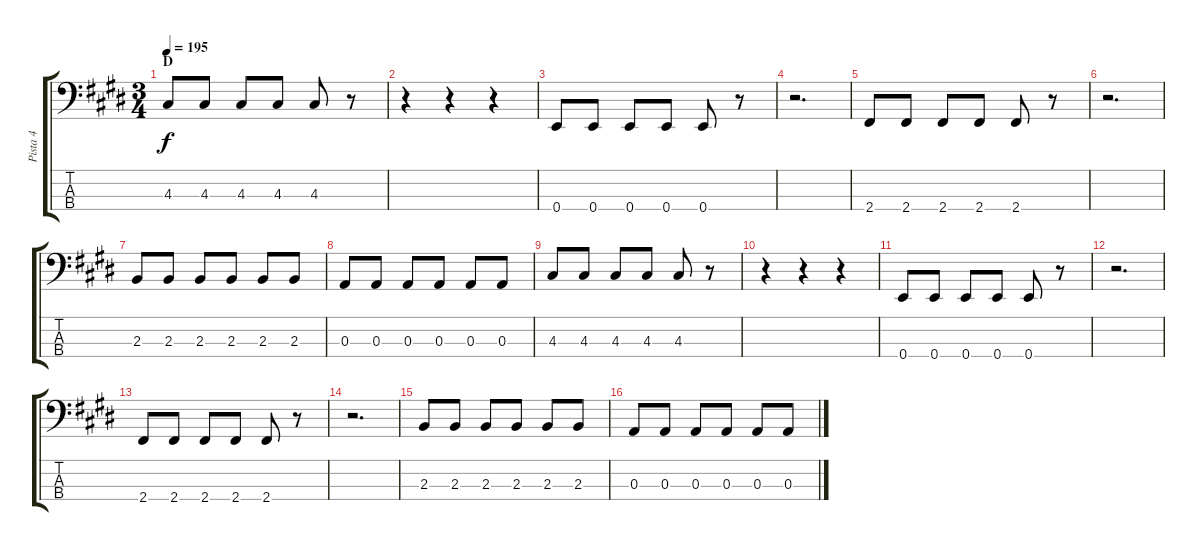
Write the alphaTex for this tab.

\track ("Pista 4" "Pista 4") {instrument electricbasspick}
\staff {score tabs}
\tuning (G2 D2 A1 E1) {hide}
\ts (3 4)
\section ("" "D")
\tempo 195
\clef f4
\ks e
4.3.8{dy f} 4.3.8 4.3.8 4.3.8 4.3.8 r.8 |
r.4 r.4 r.4 |
0.4.8 0.4.8 0.4.8 0.4.8 0.4.8 r.8 |
r.2{d} |
2.4.8 2.4.8 2.4.8 2.4.8 2.4.8 r.8 |
r.2{d} |
2.3.8 2.3.8 2.3.8 2.3.8 2.3.8 2.3.8 |
0.3.8 0.3.8 0.3.8 0.3.8 0.3.8 0.3.8 |
4.3.8 4.3.8 4.3.8 4.3.8 4.3.8 r.8 |
r.4 r.4 r.4 |
0.4.8 0.4.8 0.4.8 0.4.8 0.4.8 r.8 |
r.2{d} |
2.4.8 2.4.8 2.4.8 2.4.8 2.4.8 r.8 |
r.2{d} |
2.3.8 2.3.8 2.3.8 2.3.8 2.3.8 2.3.8 |
0.3.8 0.3.8 0.3.8 0.3.8 0.3.8 0.3.8
